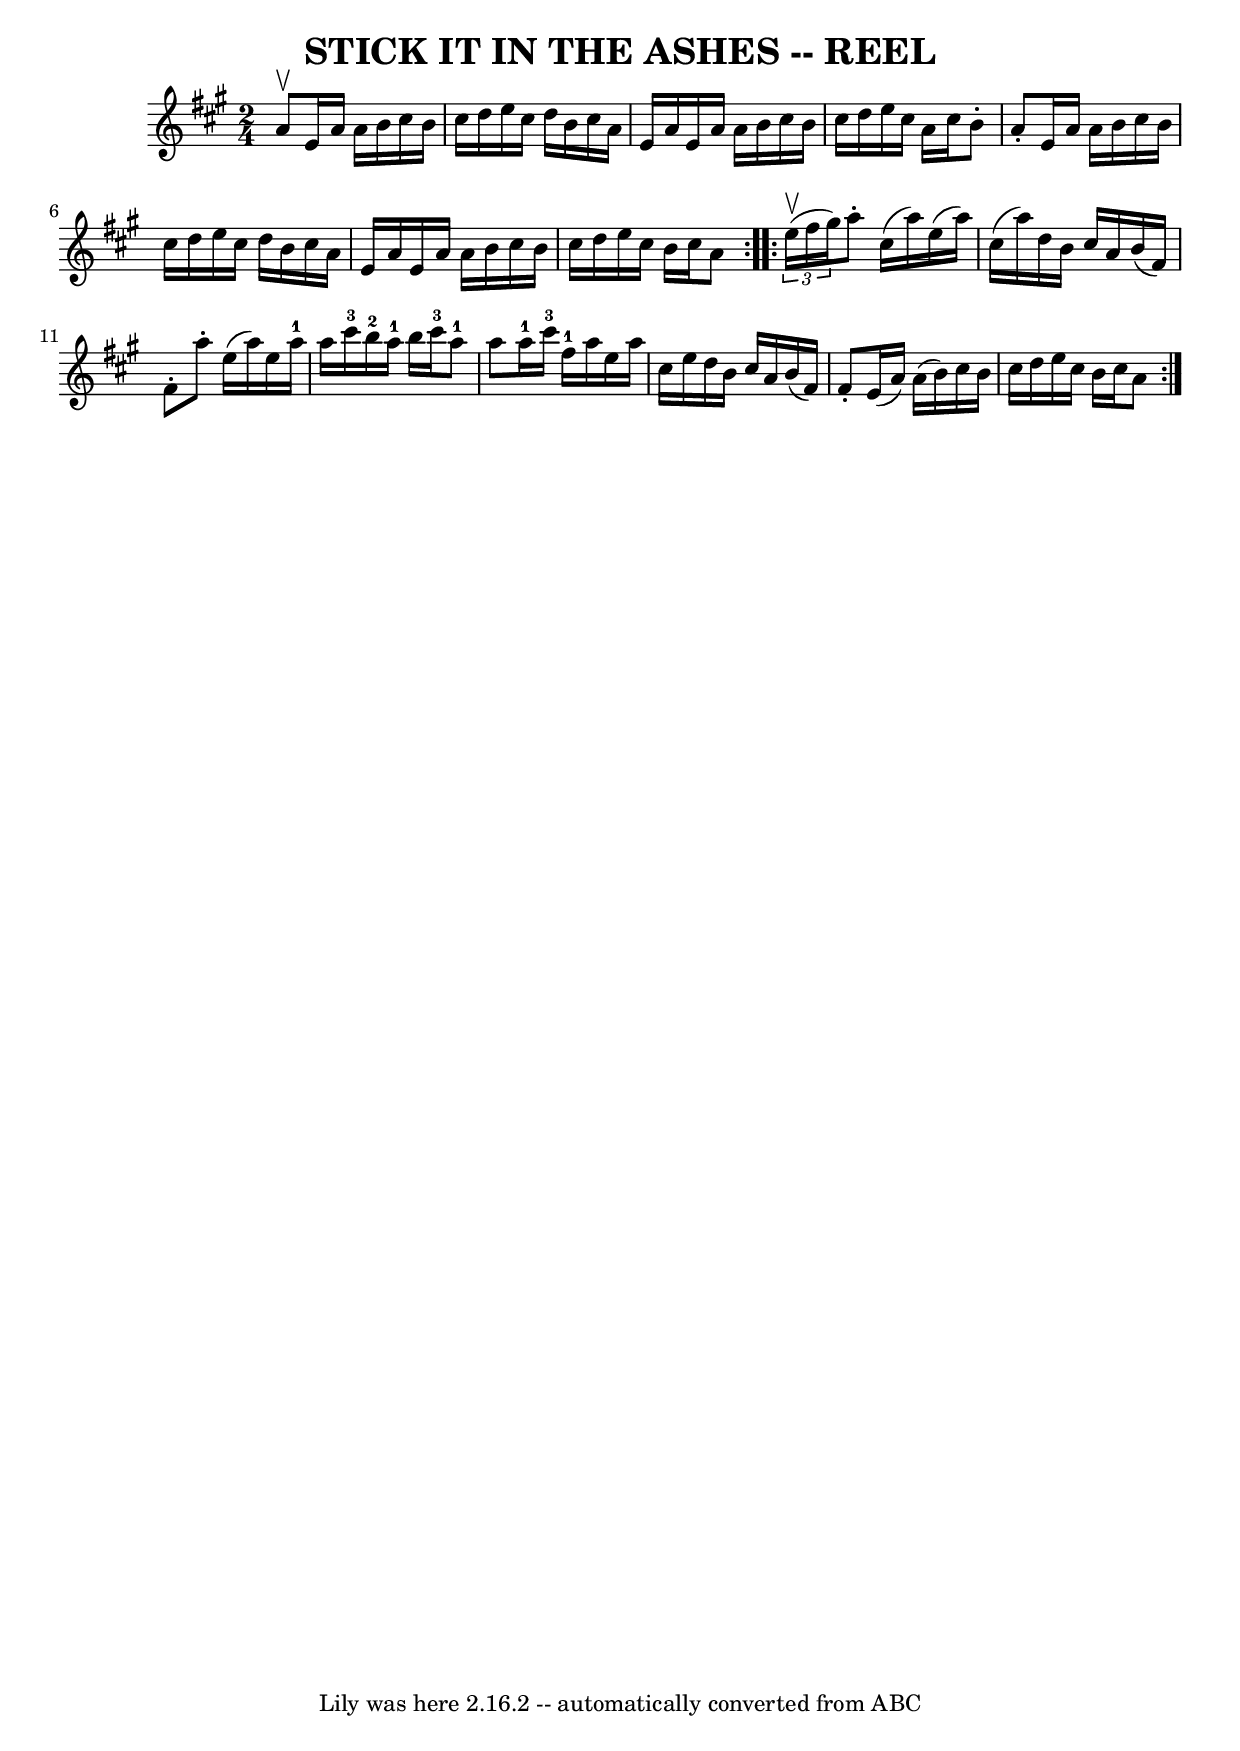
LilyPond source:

\version "2.16.2"
\include "Mammoth.ily"
\header {
  %% book = "Ryan's Mammoth Collection of Fiddle Tunes"
  crossRefNumber = "1"
  footnotes = ""
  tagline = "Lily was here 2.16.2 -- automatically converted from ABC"
  title = "STICK IT IN THE ASHES -- REEL"

}
voicedefault =  {



  \repeat volta 2 {

    \time 2/4 
    \key a \major
    a'8^\upbow   |
    e'16 a'16 a'16    
    b'16 cis''16 b'16 cis''16 d''16    |
    e''16 cis''16    
    d''16 b'16 cis''16 a'16 e'16 a'16    |
    e'16 a'16    
    a'16 b'16 cis''16 b'16 cis''16 d''16    |
    e''16    
    cis''16 a'16 cis''16 b'8 -. a'8 -.   |
    e'16 a'16    
    a'16 b'16 cis''16 b'16 cis''16 d''16    |
    e''16    
    cis''16 d''16 b'16 cis''16 a'16 e'16 a'16    |
    e'16  
    a'16 a'16 b'16 cis''16 b'16 cis''16 d''16    |
    
    e''16 cis''16 b'16 cis''16 a'8    
  }     
  \repeat volta 2 {
    
    \times 2/3 { e''16^\upbow(fis''16 gis''16) 
	       }   |
    a''8 -. 
    cis''16 (a''16) e''16 (a''16) cis''16 (a''16)   
    |
    d''16 b'16 cis''16 a'16 b'16 (fis'16) fis'8 -.   
    |
    a''8 -. e''16 (a''16) e''16 a''16-1 a''16    
    cis'''16-3   |
    b''16-2 a''16-1 b''16 cis'''16-3   
    a''8-1 a''8    |
    a''16-1 cis'''16-3 fis''16-1  
    a''16 e''16 a''16 cis''16 e''16    |
    d''16 b'16    
    cis''16 a'16 b'16 (fis'16) fis'8 -.   |
    e'16 (a'16  
    -) a'16 (b'16) cis''16 b'16 cis''16 d''16    |
    
    e''16 cis''16 b'16 cis''16 a'8    
  }   

}

\score{
  <<

    \context Staff="default"
    {
      \voicedefault 
      
    }

  >>
  \layout {
    
  }
  \midi {
  }

}
